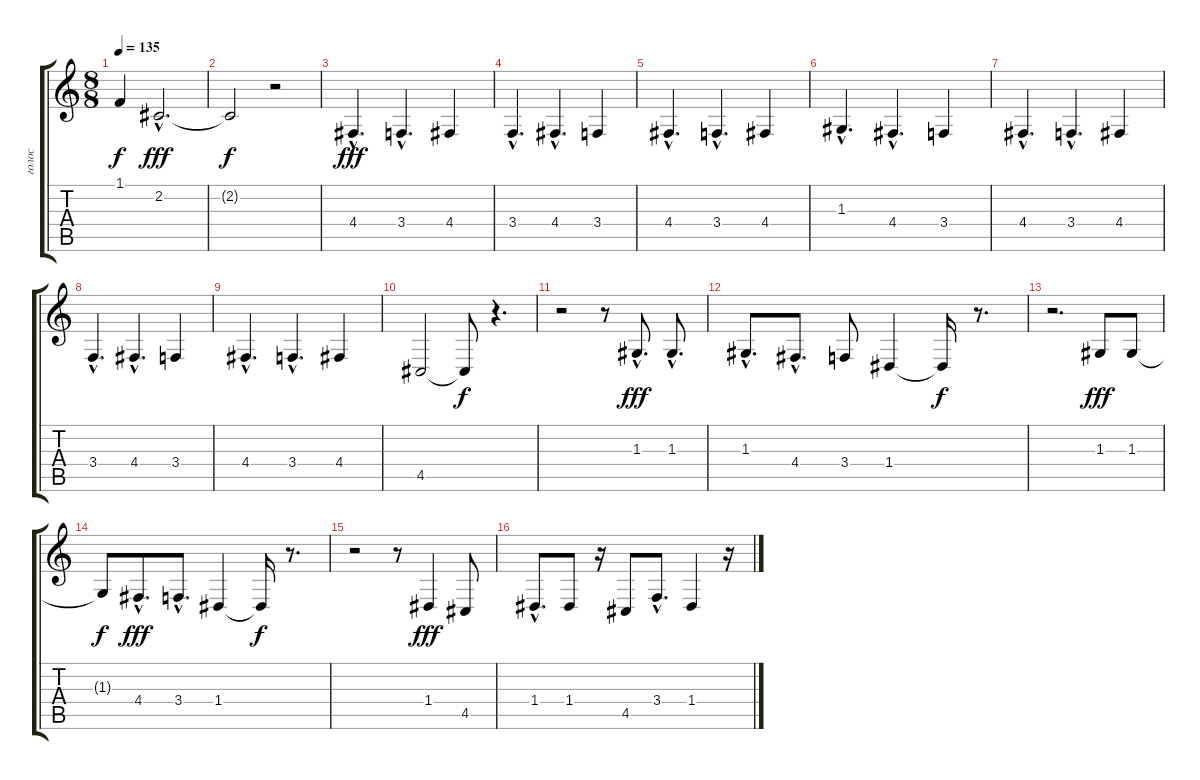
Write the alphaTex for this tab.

\track ("голос" "голос") {instrument tenorsax}
\staff {score tabs}
\tuning (E4 B3 G3 D3 A2 E2) {hide}
\ts (8 8)
\tempo 135
\clef g2
\ks c
1.1{t}.4{dy f} 2.2{hac}.2{d dy fff} |
2.2{t}.2{dy f} r.2 |
4.4{hac}.4{d dy fff} 3.4{hac}.4{d} 4.4.4 |
3.4{hac}.4{d} 4.4{hac}.4{d} 3.4.4 |
4.4{hac}.4{d} 3.4{hac}.4{d} 4.4.4 |
1.3{hac}.4{d} 4.4{hac}.4{d} 3.4.4 |
4.4{hac}.4{d} 3.4{hac}.4{d} 4.4.4 |
3.4{hac}.4{d} 4.4{hac}.4{d} 3.4.4 |
4.4{hac}.4{d} 3.4{hac}.4{d} 4.4.4 |
4.5.2 4.5{t}.8{dy f} r.4{d} |
r.2 r.8 1.3{hac}.8{d dy fff} 1.3{hac}.8{d} |
1.3{hac}.8{d} 4.4{hac}.8{d} 3.4.8 1.4.4 1.4{t}.16{dy f} r.8{d} |
r.2{d} 1.3.8{dy fff} 1.3.8 |
1.3{t}.8{dy f} 4.4{hac}.8{d dy fff} 3.4{hac}.8{d} 1.4.4 1.4{t}.16{dy f} r.8{d} |
r.2 r.8 1.4.4{dy fff} 4.5.8 |
1.4{hac}.8{d} 1.4.8 r.16 4.5.8 3.4{hac}.8{d} 1.4.4 r.16
